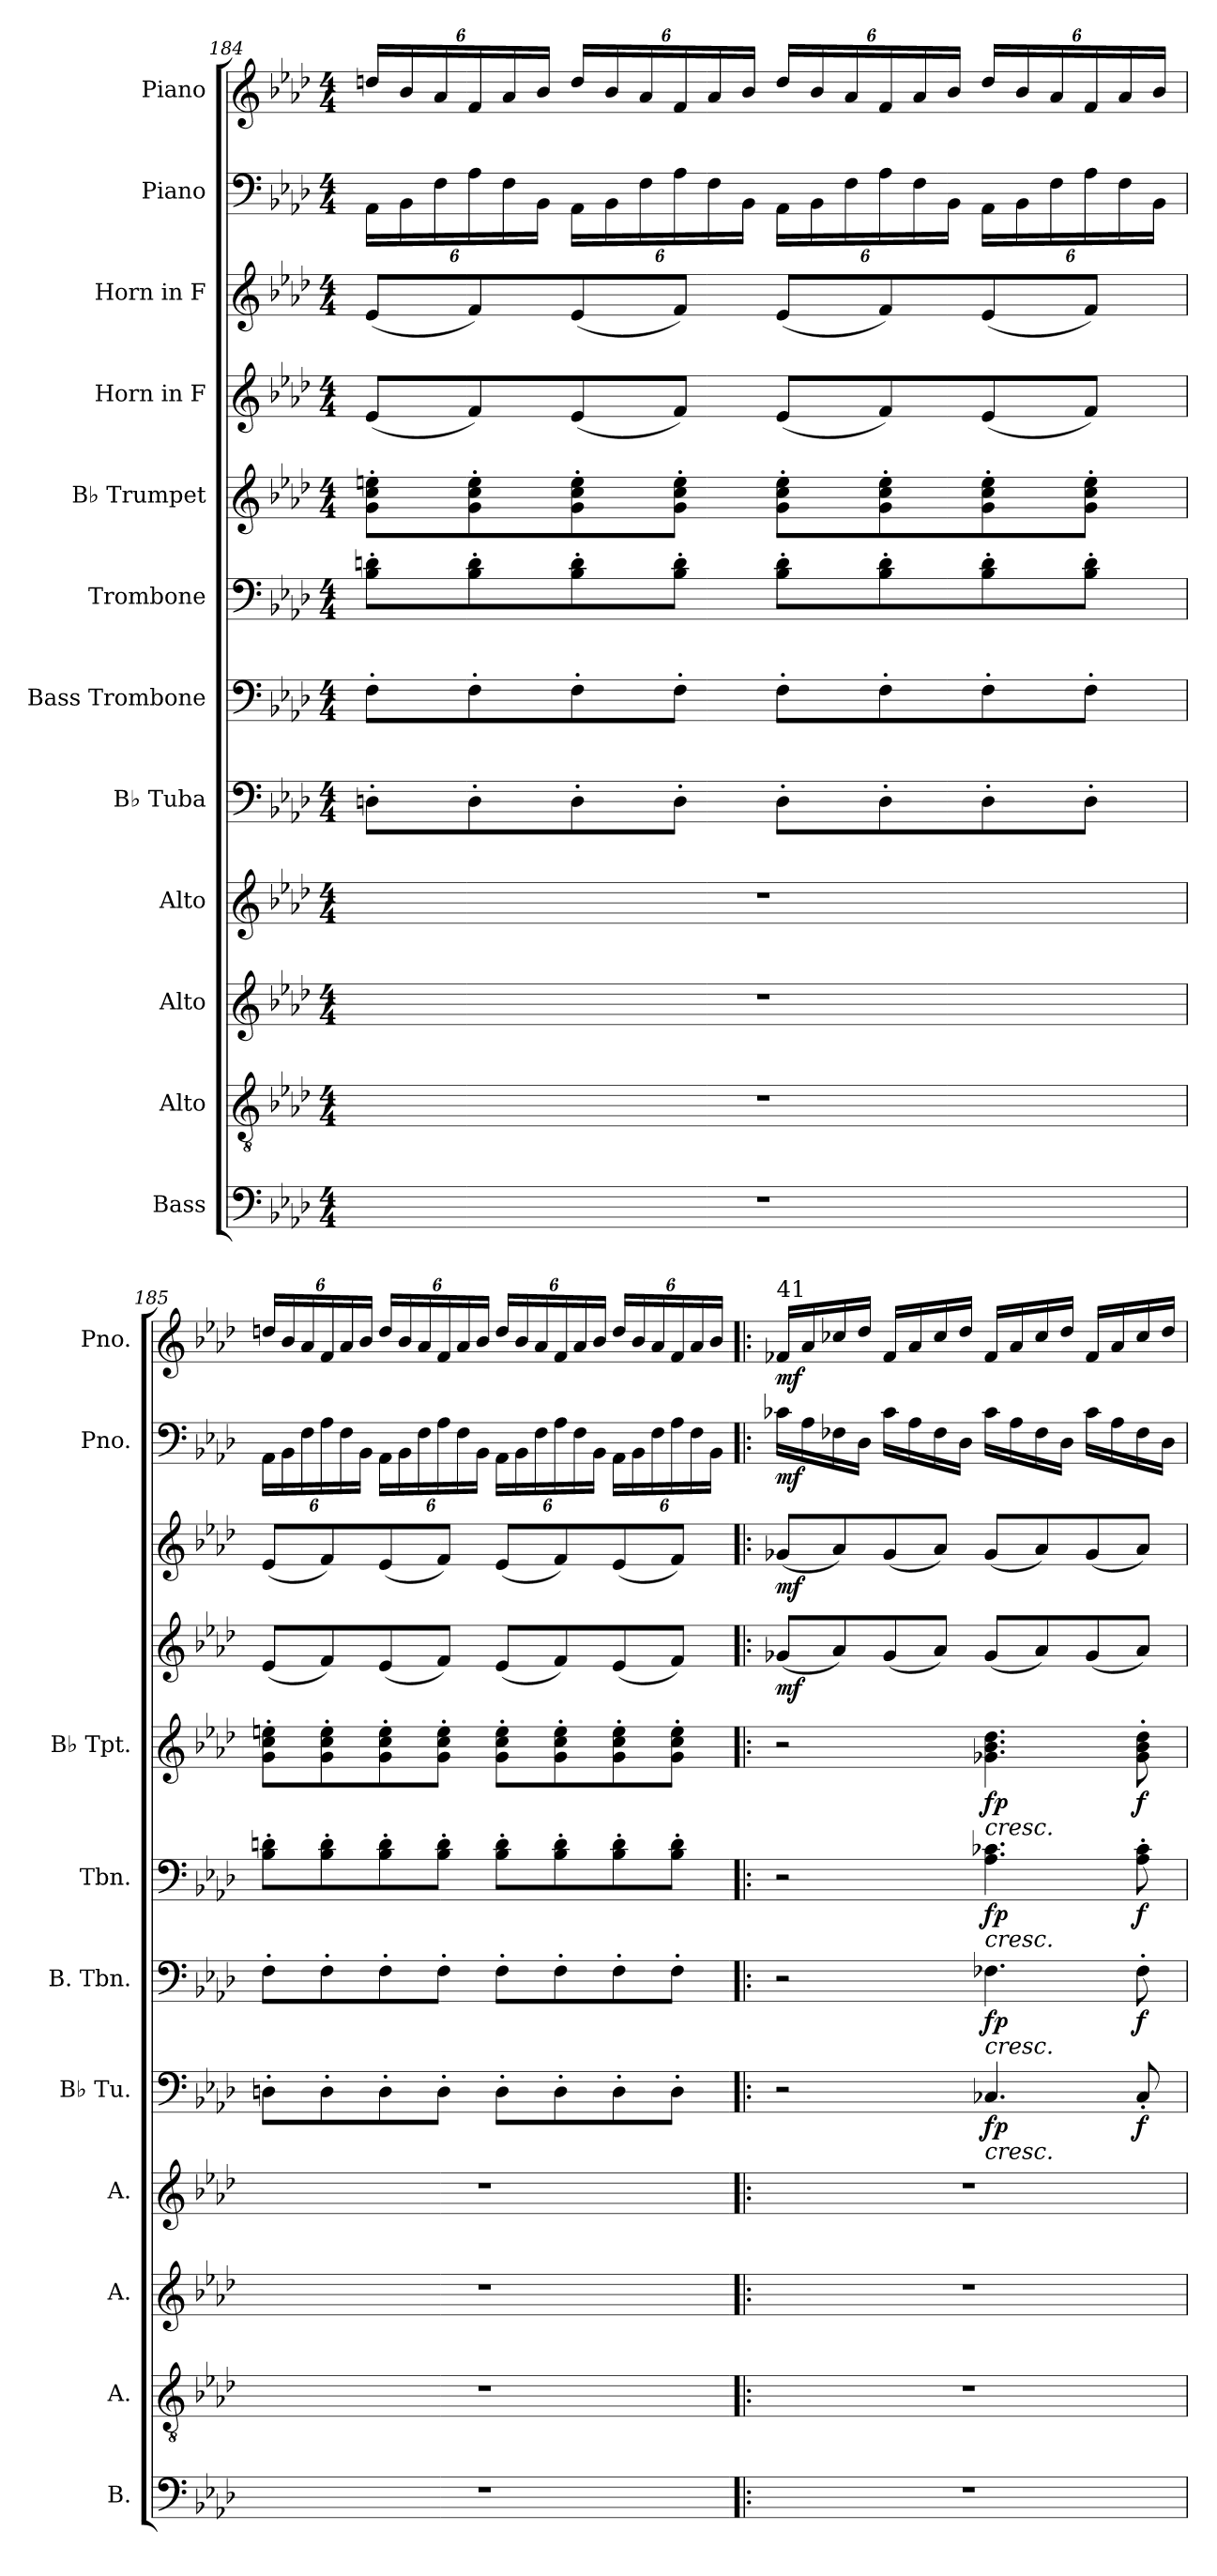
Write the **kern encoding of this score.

**kern	**kern	**kern	**kern	**kern	**dynam	**kern	**dynam	**kern	**dynam	**kern	**dynam	**kern	**dynam	**kern	**dynam	**kern	**dynam	**kern	**dynam
*part12	*part11	*part10	*part9	*part8	*part8	*part7	*part7	*part6	*part6	*part5	*part5	*part4	*part4	*part3	*part3	*part2	*part2	*part1	*part1
*staff12	*staff11	*staff10	*staff9	*staff8	*staff8	*staff7	*staff7	*staff6	*staff6	*staff5	*staff5	*staff4	*staff4	*staff3	*staff3	*staff2	*staff2	*staff1	*staff1
*I"Bass	*I"Alto	*I"Alto	*I"Alto	*I"B♭ Tuba	*	*I"Bass Trombone	*	*I"Trombone	*	*I"B♭ Trumpet	*	*I"Horn in F	*	*I"Horn in F	*	*I"Piano	*	*I"Piano	*
*I'B.	*I'A.	*I'A.	*I'A.	*I'B♭ Tu.	*	*I'B. Tbn.	*	*I'Tbn.	*	*I'B♭ Tpt.	*	*	*	*	*	*I'Pno.	*	*I'Pno.	*
!!LO:PB:g=z
*clefF4	*clefGv2	*clefG2	*clefG2	*clefF4	*	*clefF4	*	*clefF4	*	*clefG2	*	*clefG2	*	*clefG2	*	*clefF4	*	*clefG2	*
*	*	*	*	*	*	*	*	*	*	*ITrd1c2	*	*ITrd4c7	*	*ITrd4c7	*	*	*	*	*
*k[b-e-a-d-]	*k[b-e-a-d-]	*k[b-e-a-d-]	*k[b-e-a-d-]	*k[b-e-a-d-]	*	*k[b-e-a-d-]	*	*k[b-e-a-d-]	*	*k[b-e-a-d-g-c-]	*	*k[b-e-a-d-g-]	*	*k[b-e-a-d-g-]	*	*k[b-e-a-d-]	*	*k[b-e-a-d-]	*
*M4/4	*M4/4	*M4/4	*M4/4	*M4/4	*	*M4/4	*	*M4/4	*	*M4/4	*	*M4/4	*	*M4/4	*	*M4/4	*	*M4/4	*
*	*	*	*	*	*	*	*	*	*	*	*	*	*	*	*	*Xbrackettup	*	*Xbrackettup	*
=184	=184	=184	=184	=184	=184	=184	=184	=184	=184	=184	=184	=184	=184	=184	=184	=184	=184	=184	=184
1r	1r	1r	1r	8Dn'\L	.	8F'\L	.	8B-\' 8dn\'L	.	8f\' 8b-\' 8ddn\'L	.	(8A-/L	.	(8A-/L	.	24AA-\LL	.	24ddn/LL	.
.	.	.	.	.	.	.	.	.	.	.	.	.	.	.	.	24BB-\	.	24b-/	.
.	.	.	.	.	.	.	.	.	.	.	.	.	.	.	.	24F\	.	24a-/	.
.	.	.	.	8D'\	.	8F'\	.	8B-\' 8d\'	.	8f\' 8b-\' 8dd\'	.	8B-/)	.	8B-/)	.	24A-\	.	24f/	.
.	.	.	.	.	.	.	.	.	.	.	.	.	.	.	.	24F\	.	24a-/	.
.	.	.	.	.	.	.	.	.	.	.	.	.	.	.	.	24BB-\JJ	.	24b-/JJ	.
.	.	.	.	8D'\	.	8F'\	.	8B-\' 8d\'	.	8f\' 8b-\' 8dd\'	.	(8A-/	.	(8A-/	.	24AA-\LL	.	24dd/LL	.
.	.	.	.	.	.	.	.	.	.	.	.	.	.	.	.	24BB-\	.	24b-/	.
.	.	.	.	.	.	.	.	.	.	.	.	.	.	.	.	24F\	.	24a-/	.
.	.	.	.	8D'\J	.	8F'\J	.	8B-\' 8d\'J	.	8f\' 8b-\' 8dd\'J	.	8B-/J)	.	8B-/J)	.	24A-\	.	24f/	.
.	.	.	.	.	.	.	.	.	.	.	.	.	.	.	.	24F\	.	24a-/	.
.	.	.	.	.	.	.	.	.	.	.	.	.	.	.	.	24BB-\JJ	.	24b-/JJ	.
.	.	.	.	8D'\L	.	8F'\L	.	8B-\' 8d\'L	.	8f\' 8b-\' 8dd\'L	.	(8A-/L	.	(8A-/L	.	24AA-\LL	.	24dd/LL	.
.	.	.	.	.	.	.	.	.	.	.	.	.	.	.	.	24BB-\	.	24b-/	.
.	.	.	.	.	.	.	.	.	.	.	.	.	.	.	.	24F\	.	24a-/	.
.	.	.	.	8D'\	.	8F'\	.	8B-\' 8d\'	.	8f\' 8b-\' 8dd\'	.	8B-/)	.	8B-/)	.	24A-\	.	24f/	.
.	.	.	.	.	.	.	.	.	.	.	.	.	.	.	.	24F\	.	24a-/	.
.	.	.	.	.	.	.	.	.	.	.	.	.	.	.	.	24BB-\JJ	.	24b-/JJ	.
.	.	.	.	8D'\	.	8F'\	.	8B-\' 8d\'	.	8f\' 8b-\' 8dd\'	.	(8A-/	.	(8A-/	.	24AA-\LL	.	24dd/LL	.
.	.	.	.	.	.	.	.	.	.	.	.	.	.	.	.	24BB-\	.	24b-/	.
.	.	.	.	.	.	.	.	.	.	.	.	.	.	.	.	24F\	.	24a-/	.
.	.	.	.	8D'\J	.	8F'\J	.	8B-\' 8d\'J	.	8f\' 8b-\' 8dd\'J	.	8B-/J)	.	8B-/J)	.	24A-\	.	24f/	.
.	.	.	.	.	.	.	.	.	.	.	.	.	.	.	.	24F\	.	24a-/	.
.	.	.	.	.	.	.	.	.	.	.	.	.	.	.	.	24BB-\JJ	.	24b-/JJ	.
!!LO:PB:g=z
=185	=185	=185	=185	=185	=185	=185	=185	=185	=185	=185	=185	=185	=185	=185	=185	=185	=185	=185	=185
1r	1r	1r	1r	8Dn'\L	.	8F'\L	.	8B-\' 8dn\'L	.	8f\' 8b-\' 8ddn\'L	.	(8A-/L	.	(8A-/L	.	24AA-\LL	.	24ddn/LL	.
.	.	.	.	.	.	.	.	.	.	.	.	.	.	.	.	24BB-\	.	24b-/	.
.	.	.	.	.	.	.	.	.	.	.	.	.	.	.	.	24F\	.	24a-/	.
.	.	.	.	8D'\	.	8F'\	.	8B-\' 8d\'	.	8f\' 8b-\' 8dd\'	.	8B-/)	.	8B-/)	.	24A-\	.	24f/	.
.	.	.	.	.	.	.	.	.	.	.	.	.	.	.	.	24F\	.	24a-/	.
.	.	.	.	.	.	.	.	.	.	.	.	.	.	.	.	24BB-\JJ	.	24b-/JJ	.
.	.	.	.	8D'\	.	8F'\	.	8B-\' 8d\'	.	8f\' 8b-\' 8dd\'	.	(8A-/	.	(8A-/	.	24AA-\LL	.	24dd/LL	.
.	.	.	.	.	.	.	.	.	.	.	.	.	.	.	.	24BB-\	.	24b-/	.
.	.	.	.	.	.	.	.	.	.	.	.	.	.	.	.	24F\	.	24a-/	.
.	.	.	.	8D'\J	.	8F'\J	.	8B-\' 8d\'J	.	8f\' 8b-\' 8dd\'J	.	8B-/J)	.	8B-/J)	.	24A-\	.	24f/	.
.	.	.	.	.	.	.	.	.	.	.	.	.	.	.	.	24F\	.	24a-/	.
.	.	.	.	.	.	.	.	.	.	.	.	.	.	.	.	24BB-\JJ	.	24b-/JJ	.
.	.	.	.	8D'\L	.	8F'\L	.	8B-\' 8d\'L	.	8f\' 8b-\' 8dd\'L	.	(8A-/L	.	(8A-/L	.	24AA-\LL	.	24dd/LL	.
.	.	.	.	.	.	.	.	.	.	.	.	.	.	.	.	24BB-\	.	24b-/	.
.	.	.	.	.	.	.	.	.	.	.	.	.	.	.	.	24F\	.	24a-/	.
.	.	.	.	8D'\	.	8F'\	.	8B-\' 8d\'	.	8f\' 8b-\' 8dd\'	.	8B-/)	.	8B-/)	.	24A-\	.	24f/	.
.	.	.	.	.	.	.	.	.	.	.	.	.	.	.	.	24F\	.	24a-/	.
.	.	.	.	.	.	.	.	.	.	.	.	.	.	.	.	24BB-\JJ	.	24b-/JJ	.
.	.	.	.	8D'\	.	8F'\	.	8B-\' 8d\'	.	8f\' 8b-\' 8dd\'	.	(8A-/	.	(8A-/	.	24AA-\LL	.	24dd/LL	.
.	.	.	.	.	.	.	.	.	.	.	.	.	.	.	.	24BB-\	.	24b-/	.
.	.	.	.	.	.	.	.	.	.	.	.	.	.	.	.	24F\	.	24a-/	.
.	.	.	.	8D'\J	.	8F'\J	.	8B-\' 8d\'J	.	8f\' 8b-\' 8dd\'J	.	8B-/J)	.	8B-/J)	.	24A-\	.	24f/	.
.	.	.	.	.	.	.	.	.	.	.	.	.	.	.	.	24F\	.	24a-/	.
.	.	.	.	.	.	.	.	.	.	.	.	.	.	.	.	24BB-\JJ	.	24b-/JJ	.
=186!|:	=186!|:	=186!|:	=186!|:	=186!|:	=186!|:	=186!|:	=186!|:	=186!|:	=186!|:	=186!|:	=186!|:	=186!|:	=186!|:	=186!|:	=186!|:	=186!|:	=186!|:	=186!|:	=186!|:
!	!	!	!	!	!	!	!	!	!	!	!	!	!	!	!	!	!	!LO:TX:a:t=41	!
!	!	!	!	!	!	!	!	!	!	!	!	!	!LO:DY:b	!	!LO:DY:b	!	!LO:DY:b	!	!LO:DY:b
1r	1r	1r	1r	2r	.	2r	.	2r	.	2r	.	(8c-X/L	mf	(8c-X/L	mf	16c-X\LL	mf	16f-X/LL	mf
.	.	.	.	.	.	.	.	.	.	.	.	.	.	.	.	16A-\	.	16a-/	.
.	.	.	.	.	.	.	.	.	.	.	.	8d-/)	.	8d-/)	.	16F-X\	.	16cc-X/	.
.	.	.	.	.	.	.	.	.	.	.	.	.	.	.	.	16D-\JJ	.	16dd-/JJ	.
.	.	.	.	.	.	.	.	.	.	.	.	(8c-/	.	(8c-/	.	16c-\LL	.	16f-/LL	.
.	.	.	.	.	.	.	.	.	.	.	.	.	.	.	.	16A-\	.	16a-/	.
.	.	.	.	.	.	.	.	.	.	.	.	8d-/J)	.	8d-/J)	.	16F-\	.	16cc-/	.
.	.	.	.	.	.	.	.	.	.	.	.	.	.	.	.	16D-\JJ	.	16dd-/JJ	.
!	!	!	!	!	!LO:HP:b	!	!LO:HP:b	!	!LO:HP:b	!	!LO:HP:b	!	!	!	!	!	!	!	!
!	!	!	!	!	!LO:DY:n=1:b	!	!LO:DY:n=1:b	!	!LO:DY:n=1:b	!	!LO:DY:n=1:b	!	!	!	!	!	!	!	!
.	.	.	.	4.C-X/	< fp	4.F-X\	< fp	4.A-\ 4.c-X\	< fp	4.f-X\ 4.a-\ 4.cc-\	< fp	(8c-/L	.	(8c-/L	.	16c-\LL	.	16f-/LL	.
.	.	.	.	.	.	.	.	.	.	.	.	.	.	.	.	16A-\	.	16a-/	.
.	.	.	.	.	.	.	.	.	.	.	.	8d-/)	.	8d-/)	.	16F-\	.	16cc-/	.
.	.	.	.	.	.	.	.	.	.	.	.	.	.	.	.	16D-\JJ	.	16dd-/JJ	.
.	.	.	.	.	.	.	.	.	.	.	.	(8c-/	.	(8c-/	.	16c-\LL	.	16f-/LL	.
.	.	.	.	.	.	.	.	.	.	.	.	.	.	.	.	16A-\	.	16a-/	.
!	!	!	!	!	!LO:DY:n=2:b	!	!LO:DY:n=2:b	!	!LO:DY:n=2:b	!	!LO:DY:n=2:b	!	!	!	!	!	!	!	!
.	.	.	.	8C-'/	f	8F-'\	f	8A-\' 8c-\'	f	8f-\' 8a-\' 8cc-\'	f	8d-/J)	.	8d-/J)	.	16F-\	.	16cc-/	.
.	.	.	.	.	.	.	.	.	.	.	.	.	.	.	.	16D-\JJ	.	16dd-/JJ	.
.	.	.	.	.	[	.	[	.	[	.	[	.	.	.	.	.	.	.	.
=	=	=	=	=	=	=	=	=	=	=	=	=	=	=	=	=	=	=	=
*-	*-	*-	*-	*-	*-	*-	*-	*-	*-	*-	*-	*-	*-	*-	*-	*-	*-	*-	*-
